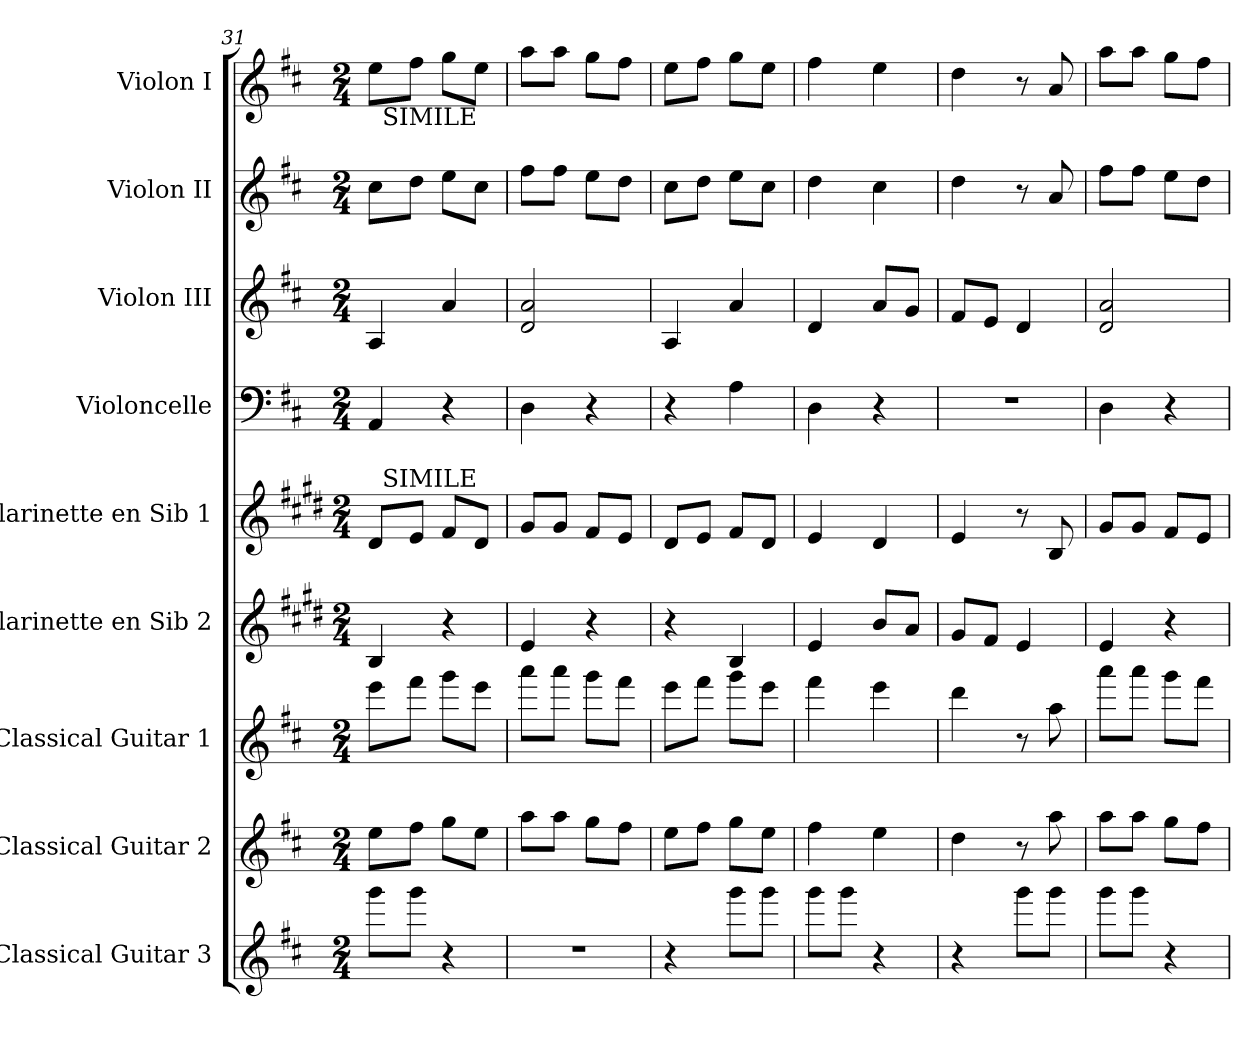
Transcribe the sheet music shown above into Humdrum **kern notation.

**kern	**kern	**kern	**kern	**kern	**kern	**kern	**kern	**kern
*part9	*part8	*part7	*part6	*part5	*part4	*part3	*part2	*part1
*staff9	*staff8	*staff7	*staff6	*staff5	*staff4	*staff3	*staff2	*staff1
*I"Classical Guitar 3	*I"Classical Guitar 2	*I"Classical Guitar 1	*I"Clarinette en Sib 2	*I"Clarinette en Sib 1	*I"Violoncelle	*I"Violon III	*I"Violon II	*I"Violon I
*I'Cl. Gtr. 3	*I'Cl. Gtr. 2	*I'Cl. Gtr. 1	*I'Cl. (Sib) 2	*I'Cl. (Sib) 1	*I'Vlc.	*I'Vln. III	*I'Vln. II	*I'Vln. I
!!LO:PB:g=z
*clefG2	*clefG2	*clefG2	*clefG2	*clefG2	*clefF4	*clefG2	*clefG2	*clefG2
*ITrd7c12	*ITrd7c12	*ITrd7c12	*ITrd1c2	*ITrd1c2	*	*	*	*
*k[f#c#]	*k[f#c#]	*k[f#c#]	*k[f#c#]	*k[f#c#]	*k[f#c#]	*k[f#c#]	*k[f#c#]	*k[f#c#]
*D:	*D:	*D:	*D:	*D:	*D:	*D:	*D:	*D:
*M2/4	*M2/4	*M2/4	*M2/4	*M2/4	*M2/4	*M2/4	*M2/4	*M2/4
=31	=31	=31	=31	=31	=31	=31	=31	=31
!	!	!	!	!	!	!	!	!LO:TX:a:t=SIMILE
*	*	*	*	*^	*	*	*	*^
8gg\L	8e\L	8ee\L	4A/	8c#/L	32ryy	4AA/	4A/	8cc#\L	8ee\L	32ryy
!	!	!	!	!	!	!	!	!	!	!LO:TX:b:t=SIMILE
!	!	!	!	!	!LO:TX:a:t=SIMILE	!	!	!	!	!
.	.	.	.	.	4...ryy	.	.	.	.	4...ryy
8gg\J	8f#\J	8ff#\J	.	8d/J	.	.	.	8dd\J	8ff#\J	.
4r	8g\L	8gg\L	4r	8e/L	.	4r	4a/	8ee\L	8gg\L	.
.	8e\J	8ee\J	.	8c#/J	.	.	.	8cc#\J	8ee\J	.
*	*	*	*	*v	*v	*	*	*	*v	*v
=32	=32	=32	=32	=32	=32	=32	=32	=32
2r	8a\L	8aa\L	4d/	8f#/L	4D\	2d/ 2a/	8ff#\L	8aa\L
.	8a\J	8aa\J	.	8f#/J	.	.	8ff#\J	8aa\J
.	8g\L	8gg\L	4r	8e/L	4r	.	8ee\L	8gg\L
.	8f#\J	8ff#\J	.	8d/J	.	.	8dd\J	8ff#\J
=33	=33	=33	=33	=33	=33	=33	=33	=33
4r	8e\L	8ee\L	4r	8c#/L	4r	4A/	8cc#\L	8ee\L
.	8f#\J	8ff#\J	.	8d/J	.	.	8dd\J	8ff#\J
8gg\L	8g\L	8gg\L	4A/	8e/L	4A\	4a/	8ee\L	8gg\L
8gg\J	8e\J	8ee\J	.	8c#/J	.	.	8cc#\J	8ee\J
=34	=34	=34	=34	=34	=34	=34	=34	=34
8gg\L	4f#\	4ff#\	4d/	4d/	4D\	4d/	4dd\	4ff#\
8gg\J	.	.	.	.	.	.	.	.
4r	4e\	4ee\	8a/L	4c#/	4r	8a/L	4cc#\	4ee\
.	.	.	8g/J	.	.	8g/J	.	.
=35	=35	=35	=35	=35	=35	=35	=35	=35
4r	4d\	4dd\	8f#/L	4d/	2r	8f#/L	4dd\	4dd\
.	.	.	8e/J	.	.	8e/J	.	.
8gg\L	8r	8r	4d/	8r	.	4d/	8r	8r
8gg\J	8a\	8a\	.	8A/	.	.	8a/	8a/
=36	=36	=36	=36	=36	=36	=36	=36	=36
8gg\L	8a\L	8aa\L	4d/	8f#/L	4D\	2d/ 2a/	8ff#\L	8aa\L
8gg\J	8a\J	8aa\J	.	8f#/J	.	.	8ff#\J	8aa\J
4r	8g\L	8gg\L	4r	8e/L	4r	.	8ee\L	8gg\L
.	8f#\J	8ff#\J	.	8d/J	.	.	8dd\J	8ff#\J
=	=	=	=	=	=	=	=	=
*-	*-	*-	*-	*-	*-	*-	*-	*-
